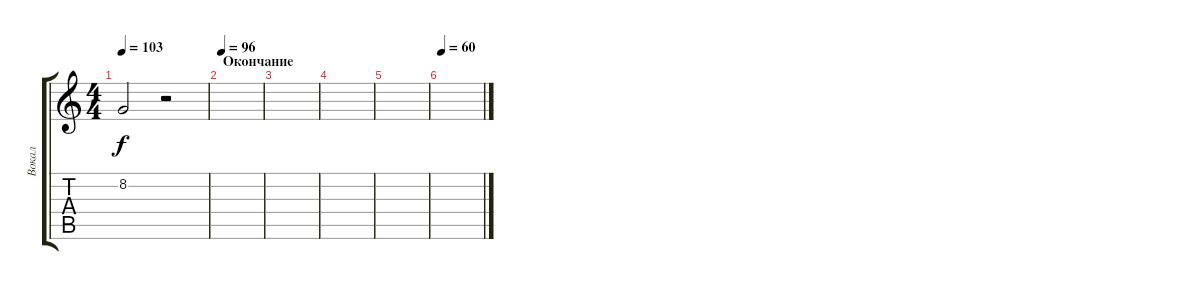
\track ("Вокал" "Вокал") {instrument flute}
\staff {score tabs}
\tuning (E4 B3 G3 D3 A2 E2) {hide}
\ts (4 4)
\tempo 103
\clef g2
\ks c
8.2{t}.2{dy f} r.2 |
\section ("" "Окончание")
\tempo 96
|
|
|
|
\tempo 60
